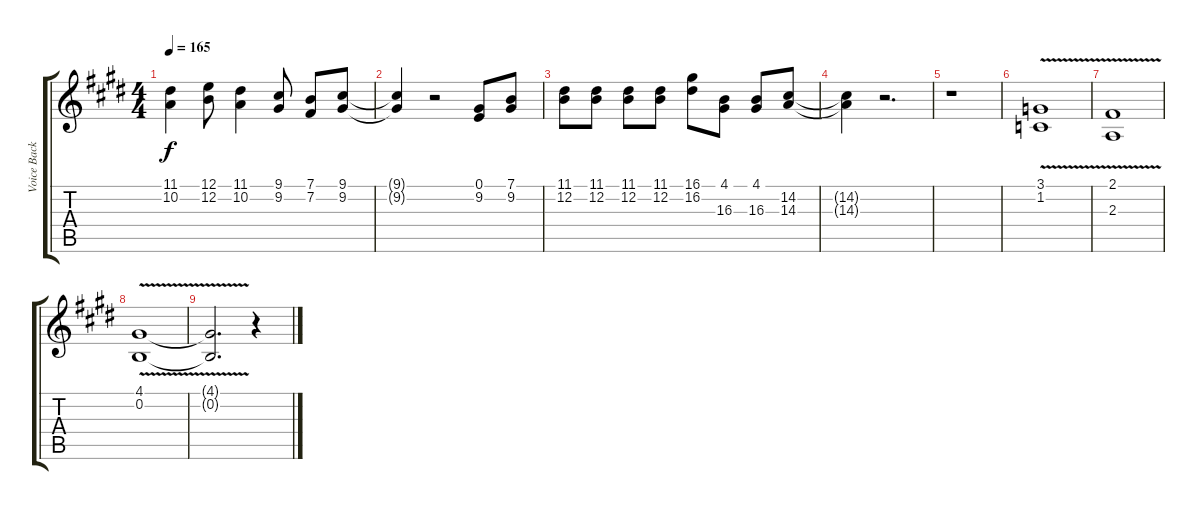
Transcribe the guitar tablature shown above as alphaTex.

\track ("Voice Backup" "Voice Back") {instrument pad4choir}
\staff {score tabs}
\tuning (E4 B3 G3 D3 A2 E2) {hide}
\ts (4 4)
\tempo 165
\clef g2
\ks e
(11.1 10.2).4{dy f} (12.1 12.2).8 (11.1 10.2).4 (9.1 9.2).8 (7.1 7.2).8 (9.1 9.2).8 |
(9.1{t} 9.2{t}).4 r.2 (0.1 9.2).8 (7.1 9.2).8 |
(11.1 12.2).8 (11.1 12.2).8 (11.1 12.2).8 (11.1 12.2).8 (16.1 16.2).8 (4.1 16.3).8 (4.1 16.3).8 (14.2 14.3).8 |
(14.2{t} 14.3{t}).4 r.2{d} |
r.1 |
(3.1{v} 1.2{v}).1{volume 10} |
(2.1{v} 2.3{v}).1 |
(4.1{v} 0.2{v}).1 |
(4.1{t} 0.2{t}).2{d} r.4
